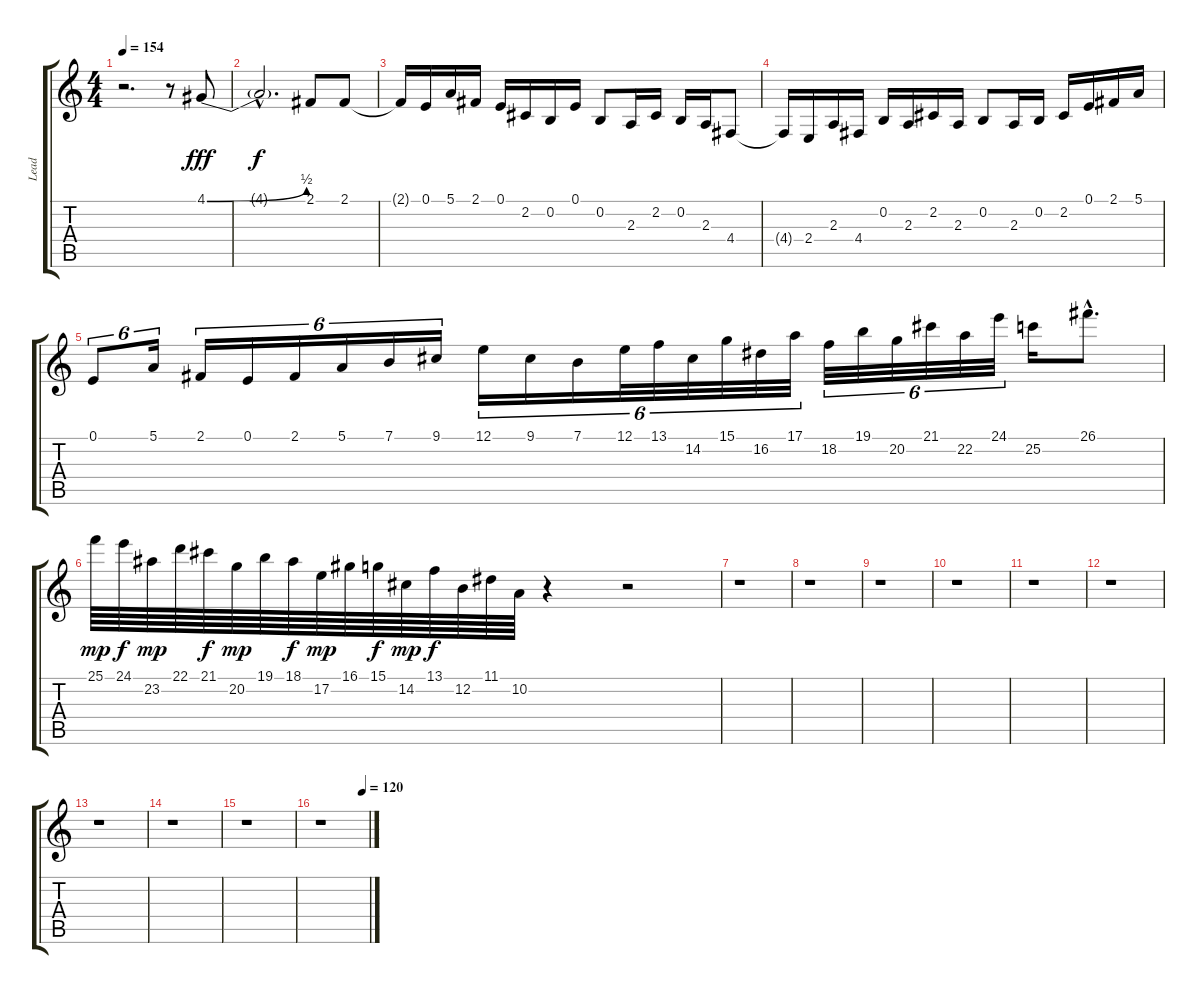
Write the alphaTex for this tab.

\track ("Lead" "Lead") {instrument lead1square}
\staff {score tabs}
\tuning (E4 B3 G3 D3 A2 E2) {hide}
\ts (4 4)
\tempo 154
\clef g2
\ks c
r.2{d dy f} r.8 4.1{be (bend 0 0 60 2)}.8{dy fff} |
4.1{hac t}.2{d dy f} 2.1.8 2.1.8 |
2.1{t}.16 0.1.16 5.1.16 2.1.16 0.1.16 2.2.16 0.2.16 0.1.16 0.2.8 2.3.16 2.2.16 0.2.16 2.3.16 4.4.8 |
4.4{t}.16 2.4.16 2.3.16 4.4.16 0.2.16 2.3.16 2.2.16 2.3.16 0.2.8 2.3.16 0.2.16 2.2.16 0.1.16 2.1.16 5.1.16 |
0.1.8{tu (6 4)} 5.1.16{tu (6 4)} 2.1.16{tu (6 4)} 0.1.16{tu (6 4)} 2.1.16{tu (6 4)} 5.1.16{tu (6 4)} 7.1.16{tu (6 4)} 9.1.16{tu (6 4)} 12.1.16{tu (6 4)} 9.1.16{tu (6 4)} 7.1.16{tu (6 4)} 12.1.32{tu (6 4)} 13.1.32{tu (6 4)} 14.2.32{tu (6 4)} 15.1.32{tu (6 4)} 16.2.32{tu (6 4)} 17.1.32{tu (6 4)} 18.2.32{tu (6 4)} 19.1.32{tu (6 4)} 20.2.32{tu (6 4)} 21.1.32{tu (6 4)} 22.2.32{tu (6 4)} 24.1.32{tu (6 4)} 25.2.16 26.1{hac}.8{d} |
25.1.64{dy mp} 24.1.64{dy f} 23.2.64{dy mp} 22.1.64 21.1.64{dy f} 20.2.64{dy mp} 19.1.64 18.1.64{dy f} 17.2.64{dy mp} 16.1.64 15.1.64{dy f} 14.2.64{dy mp} 13.1.64{dy f} 12.2.64 11.1.64 10.2.64 r.4 r.2 |
r.1 |
r.1 |
r.1 |
r.1 |
r.1 |
r.1 |
r.1 |
r.1 |
r.1 |
\tempo (120 0.875)
r.1
